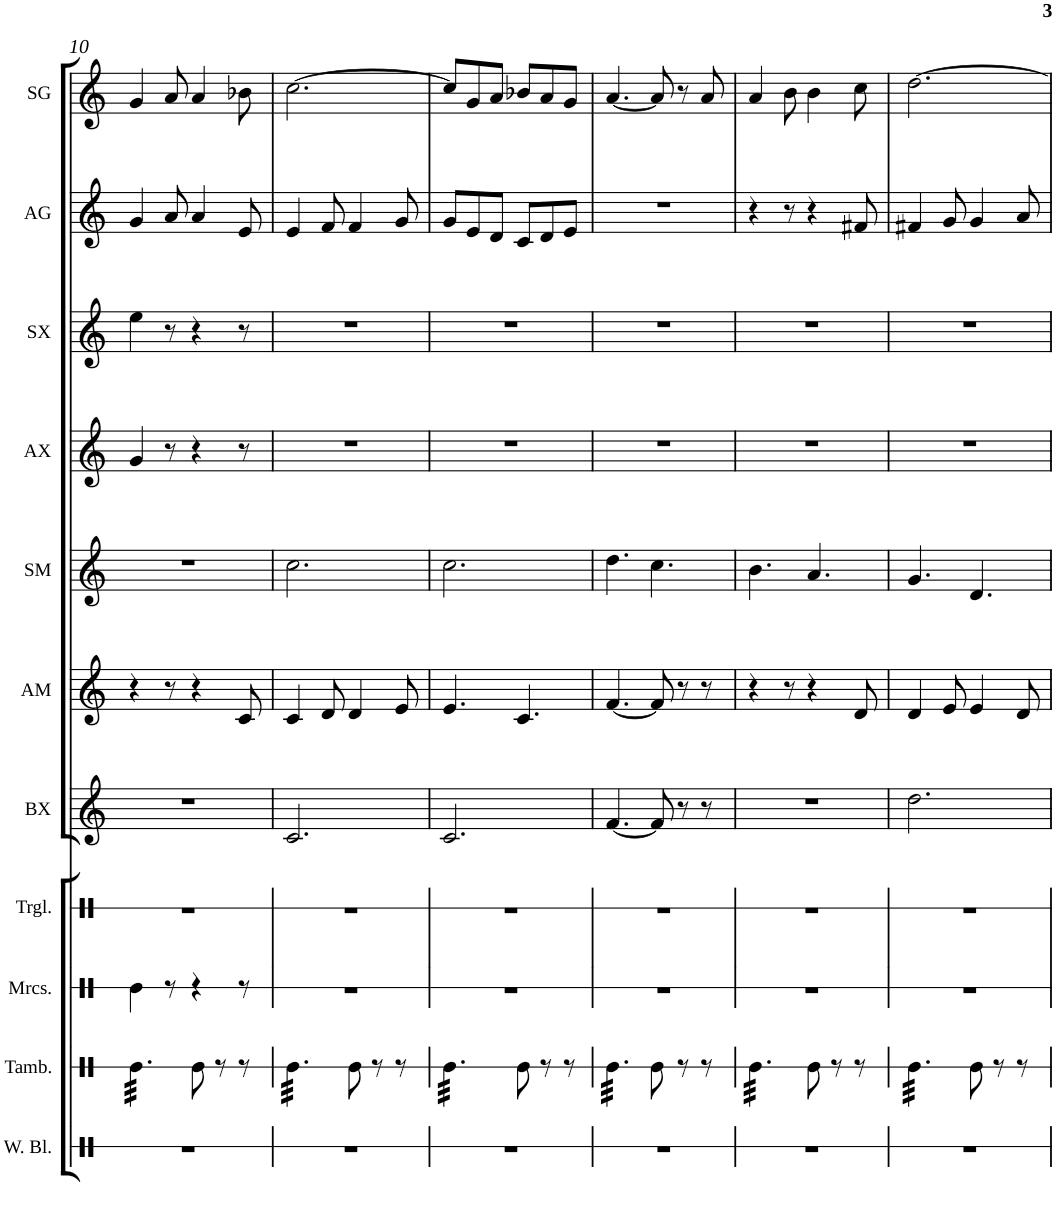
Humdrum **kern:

**kern	**kern	**kern	**kern	**kern	**kern	**kern	**kern	**kern	**kern	**kern
*part11	*part10	*part9	*part8	*part7	*part6	*part5	*part4	*part3	*part2	*part1
*staff11	*staff10	*staff9	*staff8	*staff7	*staff6	*staff5	*staff4	*staff3	*staff2	*staff1
*I"Wood Blocks	*I"Tambourine	*I"Maracas	*I"Triangle	*I"Bass Xylophone	*I"Alto Metallophone	*I"Soprano Metallophone	*I"Alto Xylophone	*I"Soprano Xylophone	*I"Alto Glockenspiel	*I"Soprano Glockenspiel
*I'W. Bl.	*I'Tamb.	*I'Mrcs.	*I'Trgl.	*I'BX	*I'AM	*I'SM	*I'AX	*I'SX	*I'AG	*I'SG
!!LO:PB:g=z
*clefX	*clefX	*clefX	*clefX	*clefG2	*clefG2	*clefG2	*clefG2	*clefG2	*clefG2	*clefG2
*	*	*	*	*Trd7c12	*	*Trd-7c-12	*	*Trd-7c-12	*Trd-7c-12	*Trd-14c-24
*k[]	*k[]	*k[]	*k[]	*k[]	*k[]	*k[]	*k[]	*k[]	*k[]	*k[]
*M6/8	*M6/8	*M6/8	*M6/8	*M6/8	*M6/8	*M6/8	*M6/8	*M6/8	*M6/8	*M6/8
=10	=10	=10	=10	=10	=10	=10	=10	=10	=10	=10
*	*tremolo	*	*	*	*	*	*	*	*	*
2.r	32Re\LLL	4Re\	2.r	2.r	4r	2.r	4g/	4ee\	4g/	4g/
.	32Re\	.	.	.	.	.	.	.	.	.
.	32Re\	.	.	.	.	.	.	.	.	.
.	32Re\	.	.	.	.	.	.	.	.	.
.	32Re\	.	.	.	.	.	.	.	.	.
.	32Re\	.	.	.	.	.	.	.	.	.
.	32Re\	.	.	.	.	.	.	.	.	.
.	32Re\	.	.	.	.	.	.	.	.	.
.	32Re\	8r	.	.	8r	.	8r	8r	8a/	8a/
.	32Re\	.	.	.	.	.	.	.	.	.
.	32Re\	.	.	.	.	.	.	.	.	.
.	32Re\JJJ	.	.	.	.	.	.	.	.	.
*	*Xtremolo	*	*	*	*	*	*	*	*	*
.	8Re\	4r	.	.	4r	.	4r	4r	4a/	4a/
.	8r	.	.	.	.	.	.	.	.	.
.	8r	8r	.	.	8c/	.	8r	8r	8e/	8b-X\
=11	=11	=11	=11	=11	=11	=11	=11	=11	=11	=11
*	*tremolo	*	*	*	*	*	*	*	*	*
2.r	32Re\LLL	2.r	2.r	2.c/	4c/	2.cc\	2.r	2.r	4e/	[2.cc\
.	32Re\	.	.	.	.	.	.	.	.	.
.	32Re\	.	.	.	.	.	.	.	.	.
.	32Re\	.	.	.	.	.	.	.	.	.
.	32Re\	.	.	.	.	.	.	.	.	.
.	32Re\	.	.	.	.	.	.	.	.	.
.	32Re\	.	.	.	.	.	.	.	.	.
.	32Re\	.	.	.	.	.	.	.	.	.
.	32Re\	.	.	.	8d/	.	.	.	8f/	.
.	32Re\	.	.	.	.	.	.	.	.	.
.	32Re\	.	.	.	.	.	.	.	.	.
.	32Re\JJJ	.	.	.	.	.	.	.	.	.
*	*Xtremolo	*	*	*	*	*	*	*	*	*
.	8Re\	.	.	.	4d/	.	.	.	4f/	.
.	8r	.	.	.	.	.	.	.	.	.
.	8r	.	.	.	8e/	.	.	.	8g/	.
=12	=12	=12	=12	=12	=12	=12	=12	=12	=12	=12
*	*tremolo	*	*	*	*	*	*	*	*	*
2.r	32Re\LLL	2.r	2.r	2.c/	4.e/	2.cc\	2.r	2.r	8g/L	8cc/L]
.	32Re\	.	.	.	.	.	.	.	.	.
.	32Re\	.	.	.	.	.	.	.	.	.
.	32Re\	.	.	.	.	.	.	.	.	.
.	32Re\	.	.	.	.	.	.	.	8e/	8g/
.	32Re\	.	.	.	.	.	.	.	.	.
.	32Re\	.	.	.	.	.	.	.	.	.
.	32Re\	.	.	.	.	.	.	.	.	.
.	32Re\	.	.	.	.	.	.	.	8d/J	8a/J
.	32Re\	.	.	.	.	.	.	.	.	.
.	32Re\	.	.	.	.	.	.	.	.	.
.	32Re\JJJ	.	.	.	.	.	.	.	.	.
*	*Xtremolo	*	*	*	*	*	*	*	*	*
.	8Re\	.	.	.	4.c/	.	.	.	8c/L	8b-X/L
.	8r	.	.	.	.	.	.	.	8d/	8a/
.	8r	.	.	.	.	.	.	.	8e/J	8g/J
=13	=13	=13	=13	=13	=13	=13	=13	=13	=13	=13
*	*tremolo	*	*	*	*	*	*	*	*	*
2.r	32Re\LLL	2.r	2.r	[4.f/	[4.f/	4.dd\	2.r	2.r	2.r	[4.a/
.	32Re\	.	.	.	.	.	.	.	.	.
.	32Re\	.	.	.	.	.	.	.	.	.
.	32Re\	.	.	.	.	.	.	.	.	.
.	32Re\	.	.	.	.	.	.	.	.	.
.	32Re\	.	.	.	.	.	.	.	.	.
.	32Re\	.	.	.	.	.	.	.	.	.
.	32Re\	.	.	.	.	.	.	.	.	.
.	32Re\	.	.	.	.	.	.	.	.	.
.	32Re\	.	.	.	.	.	.	.	.	.
.	32Re\	.	.	.	.	.	.	.	.	.
.	32Re\JJJ	.	.	.	.	.	.	.	.	.
*	*Xtremolo	*	*	*	*	*	*	*	*	*
.	8Re\	.	.	8f/]	8f/]	4.cc\	.	.	.	8a/]
.	8r	.	.	8r	8r	.	.	.	.	8r
.	8r	.	.	8r	8r	.	.	.	.	8a/
=14	=14	=14	=14	=14	=14	=14	=14	=14	=14	=14
*	*tremolo	*	*	*	*	*	*	*	*	*
2.r	32Re\LLL	2.r	2.r	2.r	4r	4.b\	2.r	2.r	4r	4a/
.	32Re\	.	.	.	.	.	.	.	.	.
.	32Re\	.	.	.	.	.	.	.	.	.
.	32Re\	.	.	.	.	.	.	.	.	.
.	32Re\	.	.	.	.	.	.	.	.	.
.	32Re\	.	.	.	.	.	.	.	.	.
.	32Re\	.	.	.	.	.	.	.	.	.
.	32Re\	.	.	.	.	.	.	.	.	.
.	32Re\	.	.	.	8r	.	.	.	8r	8b\
.	32Re\	.	.	.	.	.	.	.	.	.
.	32Re\	.	.	.	.	.	.	.	.	.
.	32Re\JJJ	.	.	.	.	.	.	.	.	.
*	*Xtremolo	*	*	*	*	*	*	*	*	*
.	8Re\	.	.	.	4r	4.a/	.	.	4r	4b\
.	8r	.	.	.	.	.	.	.	.	.
.	8r	.	.	.	8d/	.	.	.	8f#X/	8cc\
=15	=15	=15	=15	=15	=15	=15	=15	=15	=15	=15
*	*tremolo	*	*	*	*	*	*	*	*	*
2.r	32Re\LLL	2.r	2.r	2.dd\	4d/	4.g/	2.r	2.r	4f#X/	[2.dd\
.	32Re\	.	.	.	.	.	.	.	.	.
.	32Re\	.	.	.	.	.	.	.	.	.
.	32Re\	.	.	.	.	.	.	.	.	.
.	32Re\	.	.	.	.	.	.	.	.	.
.	32Re\	.	.	.	.	.	.	.	.	.
.	32Re\	.	.	.	.	.	.	.	.	.
.	32Re\	.	.	.	.	.	.	.	.	.
.	32Re\	.	.	.	8e/	.	.	.	8g/	.
.	32Re\	.	.	.	.	.	.	.	.	.
.	32Re\	.	.	.	.	.	.	.	.	.
.	32Re\JJJ	.	.	.	.	.	.	.	.	.
*	*Xtremolo	*	*	*	*	*	*	*	*	*
.	8Re\	.	.	.	4e/	4.d/	.	.	4g/	.
.	8r	.	.	.	.	.	.	.	.	.
.	8r	.	.	.	8d/	.	.	.	8a/	.
=	=	=	=	=	=	=	=	=	=	=
*-	*-	*-	*-	*-	*-	*-	*-	*-	*-	*-
